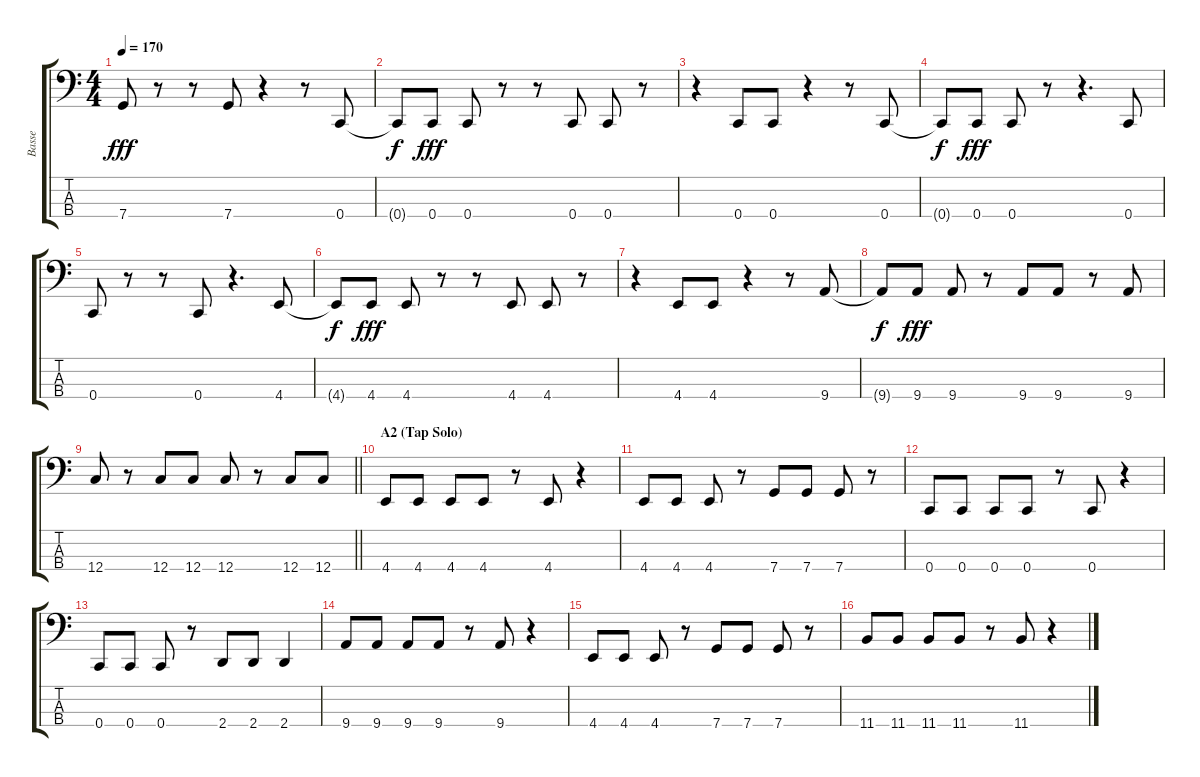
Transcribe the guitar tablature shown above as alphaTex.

\track ("Basse" "Basse") {instrument electricbassfinger}
\staff {score tabs}
\tuning (F2 C2 G1 C1) {hide}
\ts (4 4)
\tempo 170
\clef f4
\ks c
7.4.8{dy fff} r.8 r.8 7.4.8 r.4 r.8 0.4.8 |
0.4{t}.8{dy f} 0.4.8{dy fff} 0.4.8 r.8 r.8 0.4.8 0.4.8 r.8 |
r.4 0.4.8 0.4.8 r.4 r.8 0.4.8 |
0.4{t}.8{dy f} 0.4.8{dy fff} 0.4.8 r.8 r.4{d} 0.4.8 |
0.4.8 r.8 r.8 0.4.8 r.4{d} 4.4.8 |
4.4{t}.8{dy f} 4.4.8{dy fff} 4.4.8 r.8 r.8 4.4.8 4.4.8 r.8 |
r.4 4.4.8 4.4.8 r.4 r.8 9.4.8 |
9.4{t}.8{dy f} 9.4.8{dy fff} 9.4.8 r.8 9.4.8 9.4.8 r.8 9.4.8 |
\barLineRight lightlight
12.4.8 r.8 12.4.8 12.4.8 12.4.8 r.8 12.4.8 12.4.8 |
\section ("" "A2 (Tap Solo)")
4.4.8 4.4.8 4.4.8 4.4.8 r.8 4.4.8 r.4 |
4.4.8 4.4.8 4.4.8 r.8 7.4.8 7.4.8 7.4.8 r.8 |
0.4.8 0.4.8 0.4.8 0.4.8 r.8 0.4.8 r.4 |
0.4.8 0.4.8 0.4.8 r.8 2.4.8 2.4.8 2.4.4 |
9.4.8 9.4.8 9.4.8 9.4.8 r.8 9.4.8 r.4 |
4.4.8 4.4.8 4.4.8 r.8 7.4.8 7.4.8 7.4.8 r.8 |
11.4.8 11.4.8 11.4.8 11.4.8 r.8 11.4.8 r.4
